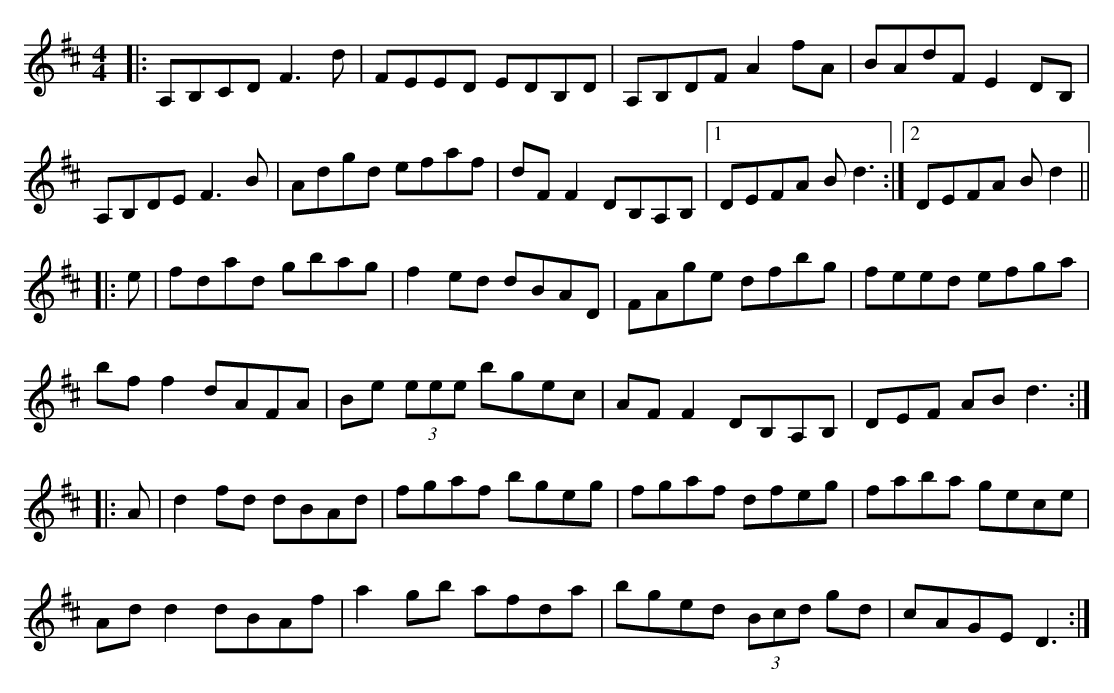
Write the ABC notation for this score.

X:1
M:4/4
K:D
|:A,B,CD F3 d|FEED EDB,D|A,B,DF A2 fA|BAdF E2 DB,|
A,B,DE F3 B|Adgd efaf|dF F2 DB,A,B,|1 DEFA B d3:|2 DEFA B d2||
|:e|fdad gbag|f2 ed dBAD|FAge dfbg|feed efga|
bf f2 dAFA|Be (3eee bgec|AF F2 DB,A,B,|DEF AB d3:|
|:A|d2 fd dBAd|fgaf bgeg|fgaf dfeg|faba gece|
Ad d2 dBAf|a2 gb afda|bged (3Bcd gd|cAGE D3:|
